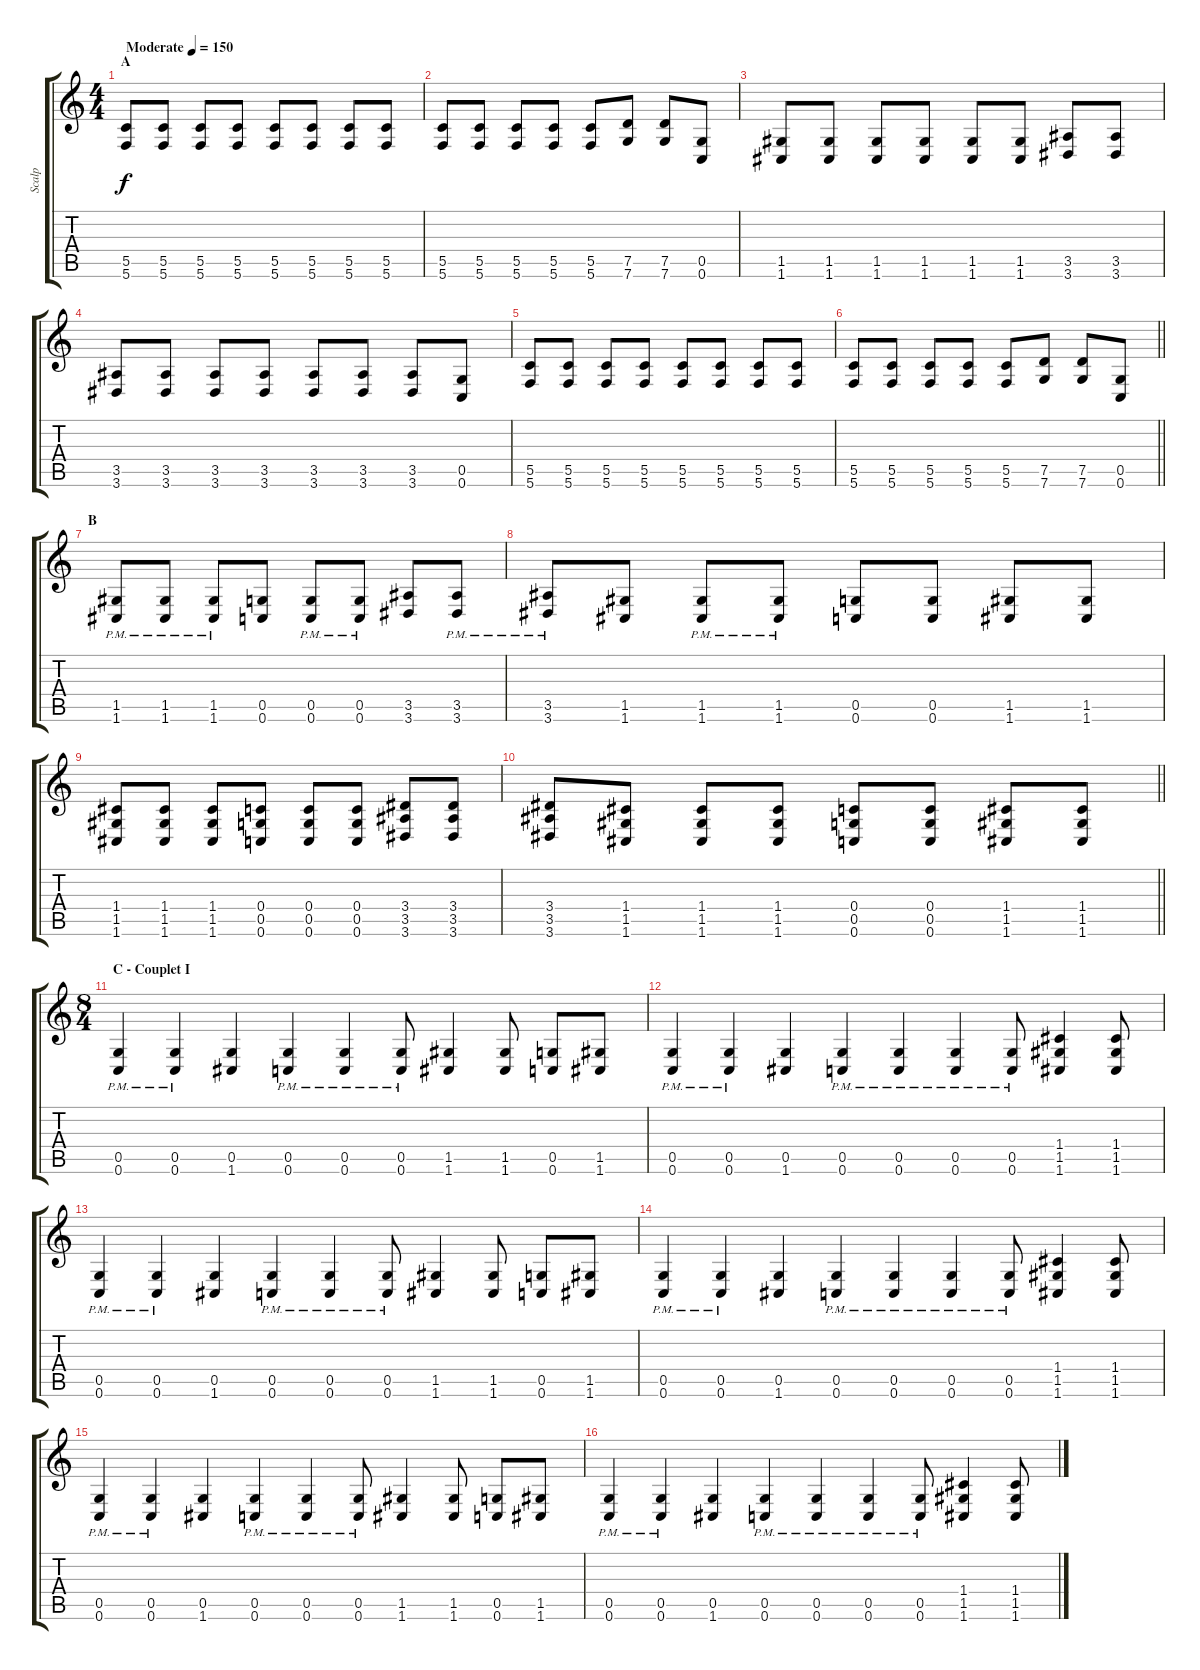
\track ("Scalp" "Scalp") {instrument distortionguitar}
\staff {score tabs}
\tuning (D4 A3 F3 C3 G2 C2) {hide}
\ts (4 4)
\section ("" "A")
\tempo (150 "Moderate")
\clef g2
\ks c
(5.5 5.6).8{dy f instrument distortionguitar} (5.5 5.6).8 (5.5 5.6).8 (5.5 5.6).8 (5.5 5.6).8 (5.5 5.6).8 (5.5 5.6).8 (5.5 5.6).8 |
(5.5 5.6).8 (5.5 5.6).8 (5.5 5.6).8 (5.5 5.6).8 (5.5 5.6).8 (7.5 7.6).8 (7.5 7.6).8 (0.5 0.6).8 |
(1.5 1.6).8 (1.5 1.6).8 (1.5 1.6).8 (1.5 1.6).8 (1.5 1.6).8 (1.5 1.6).8 (3.5 3.6).8 (3.5 3.6).8 |
(3.5 3.6).8 (3.5 3.6).8 (3.5 3.6).8 (3.5 3.6).8 (3.5 3.6).8 (3.5 3.6).8 (3.5 3.6).8 (0.5 0.6).8 |
(5.5 5.6).8 (5.5 5.6).8 (5.5 5.6).8 (5.5 5.6).8 (5.5 5.6).8 (5.5 5.6).8 (5.5 5.6).8 (5.5 5.6).8 |
\barLineRight lightlight
(5.5 5.6).8 (5.5 5.6).8 (5.5 5.6).8 (5.5 5.6).8 (5.5 5.6).8 (7.5 7.6).8 (7.5 7.6).8 (0.5 0.6).8 |
\section ("" "B")
(1.5{pm} 1.6{pm}).8 (1.5{pm} 1.6{pm}).8 (1.5{pm} 1.6{pm}).8 (0.5 0.6).8 (0.5{pm} 0.6{pm}).8 (0.5{pm} 0.6{pm}).8 (3.5 3.6).8 (3.5{pm} 3.6{pm}).8 |
(3.5{pm} 3.6{pm}).8 (1.5 1.6).8 (1.5{pm} 1.6{pm}).8 (1.5{pm} 1.6{pm}).8 (0.5 0.6).8 (0.5 0.6).8 (1.5 1.6).8 (1.5 1.6).8 |
(1.4 1.5 1.6).8 (1.4 1.5 1.6).8 (1.4 1.5 1.6).8 (0.4 0.5 0.6).8 (0.4 0.5 0.6).8 (0.4 0.5 0.6).8 (3.4 3.5 3.6).8 (3.4 3.5 3.6).8 |
\barLineRight lightlight
(3.4 3.5 3.6).8 (1.4 1.5 1.6).8 (1.4 1.5 1.6).8 (1.4 1.5 1.6).8 (0.4 0.5 0.6).8 (0.4 0.5 0.6).8 (1.4 1.5 1.6).8 (1.4 1.5 1.6).8 |
\ts (8 4)
\section ("" "C - Couplet I")
(0.5{pm} 0.6{pm}).4 (0.5{pm} 0.6{pm}).4 (0.5 1.6).4 (0.5{pm} 0.6{pm}).4 (0.5{pm} 0.6{pm}).4 (0.5{pm} 0.6{pm}).8 (1.5 1.6).4 (1.5 1.6).8 (0.5 0.6).8 (1.5 1.6).8 |
(0.5{pm} 0.6{pm}).4 (0.5{pm} 0.6{pm}).4 (0.5 1.6).4 (0.5{pm} 0.6{pm}).4 (0.5{pm} 0.6{pm}).4 (0.5{pm} 0.6{pm}).4 (0.5{pm} 0.6{pm}).8 (1.4 1.5 1.6).4 (1.4 1.5 1.6).8 |
(0.5{pm} 0.6{pm}).4 (0.5{pm} 0.6{pm}).4 (0.5 1.6).4 (0.5{pm} 0.6{pm}).4 (0.5{pm} 0.6{pm}).4 (0.5{pm} 0.6{pm}).8 (1.5 1.6).4 (1.5 1.6).8 (0.5 0.6).8 (1.5 1.6).8 |
(0.5{pm} 0.6{pm}).4 (0.5{pm} 0.6{pm}).4 (0.5 1.6).4 (0.5{pm} 0.6{pm}).4 (0.5{pm} 0.6{pm}).4 (0.5{pm} 0.6{pm}).4 (0.5{pm} 0.6{pm}).8 (1.4 1.5 1.6).4 (1.4 1.5 1.6).8 |
(0.5{pm} 0.6{pm}).4 (0.5{pm} 0.6{pm}).4 (0.5 1.6).4 (0.5{pm} 0.6{pm}).4 (0.5{pm} 0.6{pm}).4 (0.5{pm} 0.6{pm}).8 (1.5 1.6).4 (1.5 1.6).8 (0.5 0.6).8 (1.5 1.6).8 |
(0.5{pm} 0.6{pm}).4 (0.5{pm} 0.6{pm}).4 (0.5 1.6).4 (0.5{pm} 0.6{pm}).4 (0.5{pm} 0.6{pm}).4 (0.5{pm} 0.6{pm}).4 (0.5{pm} 0.6{pm}).8 (1.4 1.5 1.6).4 (1.4 1.5 1.6).8
